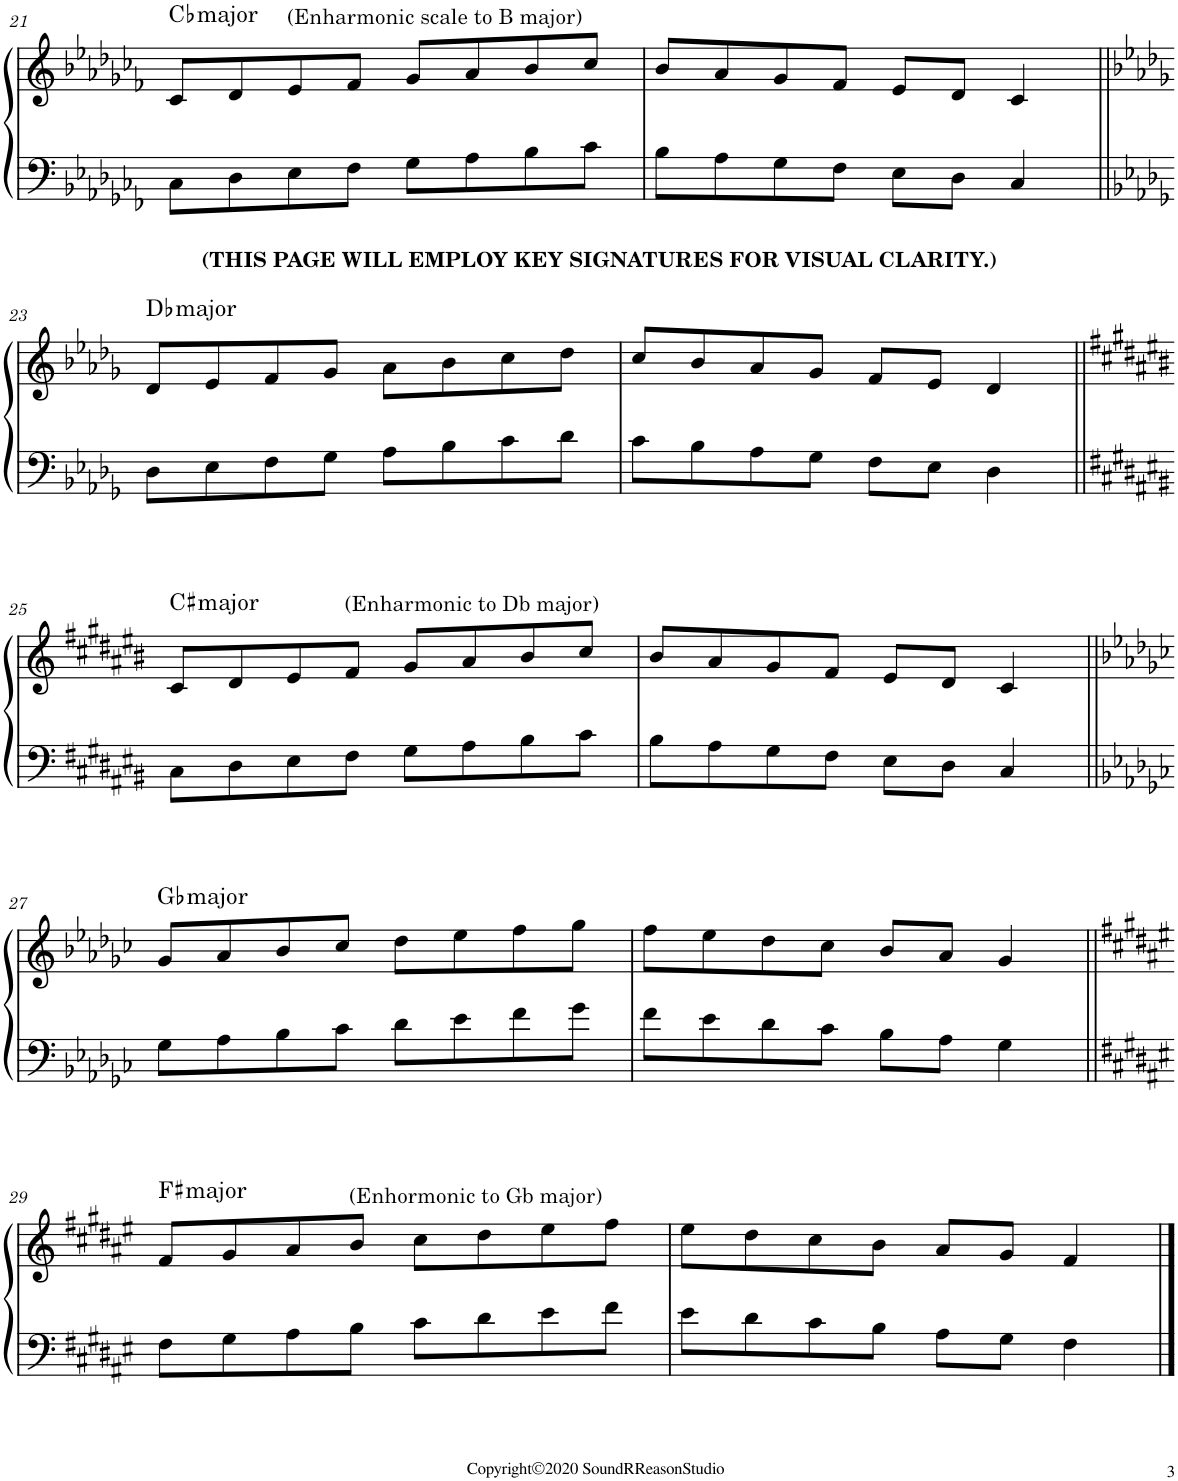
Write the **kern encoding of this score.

**kern	**kern	**harte
*part1	*part1	*part1
*staff2	*staff1	*
*I"Piano	*	*
*I'Pno.	*	*
!!LO:PB:g=z
*clefF4	*clefG2	*
*k[b-e-a-d-g-c-f-]	*k[b-e-a-d-g-c-f-]	*
*M4/4	*M4/4	*
=21	=21	=21
!	!	!LO:H:kt=major
8C-\L	8c-/L	Cb:maj
8D-\	8d-/	.
!	!LO:TX:a:t=(Enharmonic scale to B major)	!
8E-\	8e-/	.
8F-\J	8f-/J	.
8G-\L	8g-/L	.
8A-\	8a-/	.
8B-\	8b-/	.
8c-\J	8cc-/J	.
=22	=22	=22
8B-\L	8b-/L	.
8A-\	8a-/	.
8G-\	8g-/	.
8F-\J	8f-/J	.
8E-\L	8e-/L	.
8D-\J	8d-/J	.
4C-/	4c-/	.
!!LO:LB:g=z
=23||	=23||	=23||
*k[b-e-a-d-g-]	*k[b-e-a-d-g-]	*
!	!	!LO:H:kt=major
8D-\L	8d-/L	Db:maj
8E-\	8e-/	.
8F\	8f/	.
8G-\J	8g-/J	.
!	!LO:TX:a:B:t=(THIS PAGE WILL EMPLOY KEY SIGNATURES FOR VISUAL CLARITY.)	!
8A-\L	8a-\L	.
8B-\	8b-\	.
8c\	8cc\	.
8d-\J	8dd-\J	.
=24	=24	=24
8c\L	8cc/L	.
8B-\	8b-/	.
8A-\	8a-/	.
8G-\J	8g-/J	.
8F\L	8f/L	.
8E-\J	8e-/J	.
4D-\	4d-/	.
!!LO:LB:g=z
=25||	=25||	=25||
*k[f#c#g#d#a#e#b#]	*k[f#c#g#d#a#e#b#]	*
!	!	!LO:H:kt=major
8C#\L	8c#/L	C#:maj
8D#\	8d#/	.
8E#\	8e#/	.
!	!LO:TX:a:t=(Enharmonic to Db major)	!
8F#\J	8f#/J	.
8G#\L	8g#/L	.
8A#\	8a#/	.
8B#\	8b#/	.
8c#\J	8cc#/J	.
=26	=26	=26
8B#\L	8b#/L	.
8A#\	8a#/	.
8G#\	8g#/	.
8F#\J	8f#/J	.
8E#\L	8e#/L	.
8D#\J	8d#/J	.
4C#/	4c#/	.
!!LO:LB:g=z
=27||	=27||	=27||
*k[b-e-a-d-g-c-]	*k[b-e-a-d-g-c-]	*
!	!	!LO:H:kt=major
8G-\L	8g-/L	Gb:maj
8A-\	8a-/	.
8B-\	8b-/	.
8c-\J	8cc-/J	.
8d-\L	8dd-\L	.
8e-\	8ee-\	.
8f\	8ff\	.
8g-\J	8gg-\J	.
=28	=28	=28
8f\L	8ff\L	.
8e-\	8ee-\	.
8d-\	8dd-\	.
8c-\J	8cc-\J	.
8B-\L	8b-/L	.
8A-\J	8a-/J	.
4G-\	4g-/	.
!!LO:LB:g=z
=29||	=29||	=29||
*k[f#c#g#d#a#e#]	*k[f#c#g#d#a#e#]	*
!	!	!LO:H:kt=major
8F#\L	8f#/L	F#:maj
8G#\	8g#/	.
8A#\	8a#/	.
!	!LO:TX:a:t=(Enhormonic to Gb major)	!
8B\J	8b/J	.
8c#\L	8cc#\L	.
8d#\	8dd#\	.
8e#\	8ee#\	.
8f#\J	8ff#\J	.
=30	=30	=30
8e#\L	8ee#\L	.
8d#\	8dd#\	.
8c#\	8cc#\	.
8B\J	8b\J	.
8A#\L	8a#/L	.
8G#\J	8g#/J	.
4F#\	4f#/	.
==	==	==
*-	*-	*-
